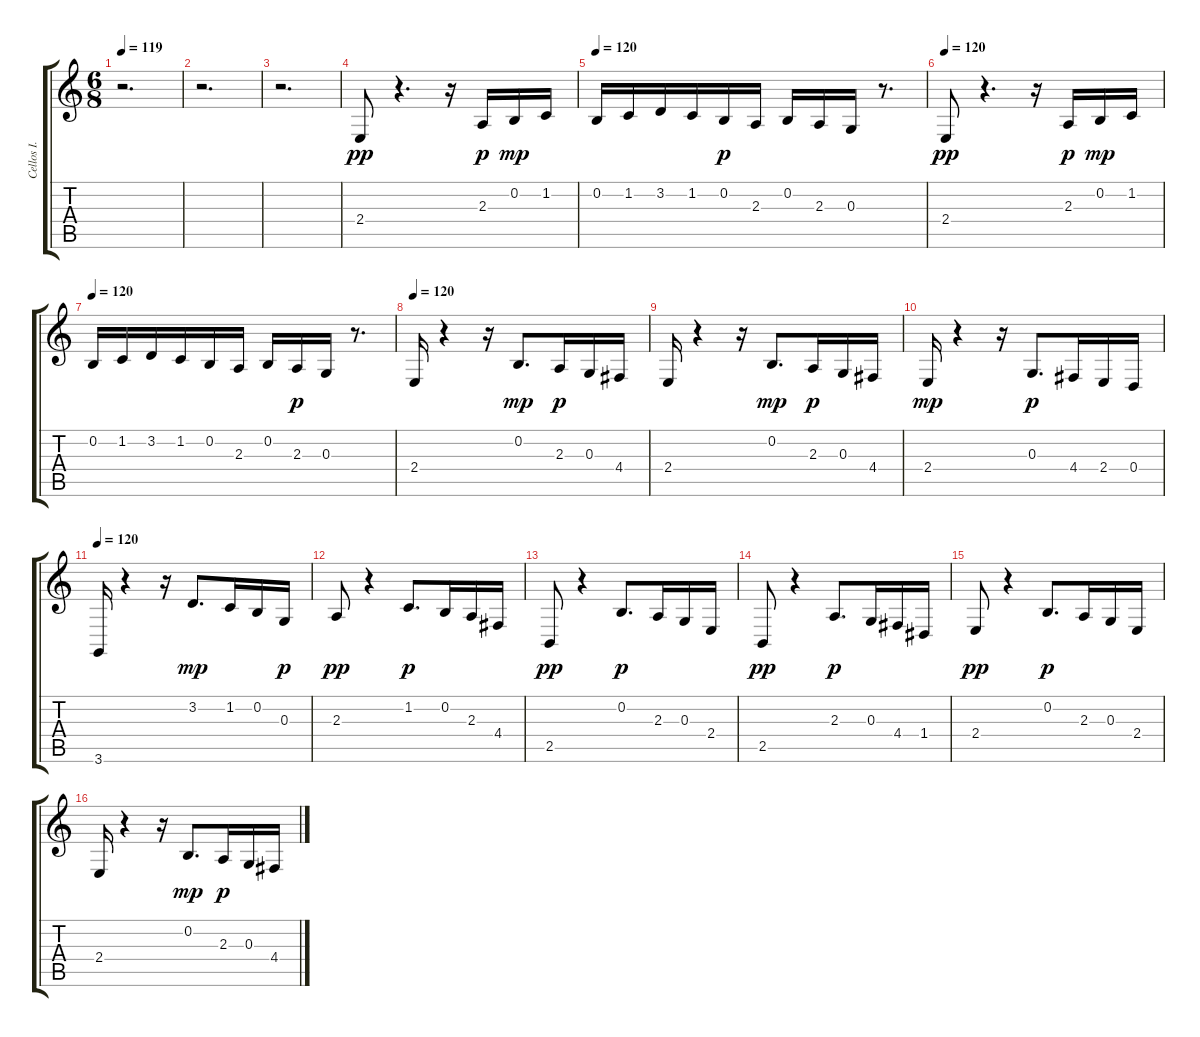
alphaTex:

\track ("Cellos I." "Cellos I.") {instrument pizzicatostrings}
\staff {score tabs}
\tuning (E4 B3 G3 D3 A2 E2) {hide}
\ts (6 8)
\tempo 119
\clef g2
\ks c
r.2{d dy pp} |
r.2{d} |
r.2{d} |
2.4.8 r.4{d} r.16 2.3.16{dy p} 0.2.16{dy mp} 1.2.16 |
\tempo 120
0.2.16 1.2.16 3.2.16 1.2.16 0.2.16{dy p} 2.3.16 0.2.16 2.3.16 0.3.16 r.8{d} |
\tempo 120
2.4.8{dy pp} r.4{d} r.16 2.3.16{dy p} 0.2.16{dy mp} 1.2.16 |
\tempo 120
0.2.16 1.2.16 3.2.16 1.2.16 0.2.16 2.3.16 0.2.16 2.3.16{dy p} 0.3.16 r.8{d} |
\tempo 120
2.4.16 r.4 r.16 0.2.8{d dy mp} 2.3.16{dy p} 0.3.16 4.4.16 |
2.4.16 r.4 r.16 0.2.8{d dy mp} 2.3.16{dy p} 0.3.16 4.4.16 |
2.4.16{dy mp} r.4 r.16 0.3.8{d dy p} 4.4.16 2.4.16 0.4.16 |
\tempo 120
3.6.16 r.4 r.16 3.2.8{d dy mp} 1.2.16 0.2.16 0.3.16{dy p} |
2.3.8{dy pp} r.4 1.2.8{d dy p} 0.2.16 2.3.16 4.4.16 |
2.5.8{dy pp} r.4 0.2.8{d dy p} 2.3.16 0.3.16 2.4.16 |
2.5.8{dy pp} r.4 2.3.8{d dy p} 0.3.16 4.4.16 1.4.16 |
2.4.8{dy pp} r.4 0.2.8{d dy p} 2.3.16 0.3.16 2.4.16 |
2.4.16 r.4 r.16 0.2.8{d dy mp} 2.3.16{dy p} 0.3.16 4.4.16
